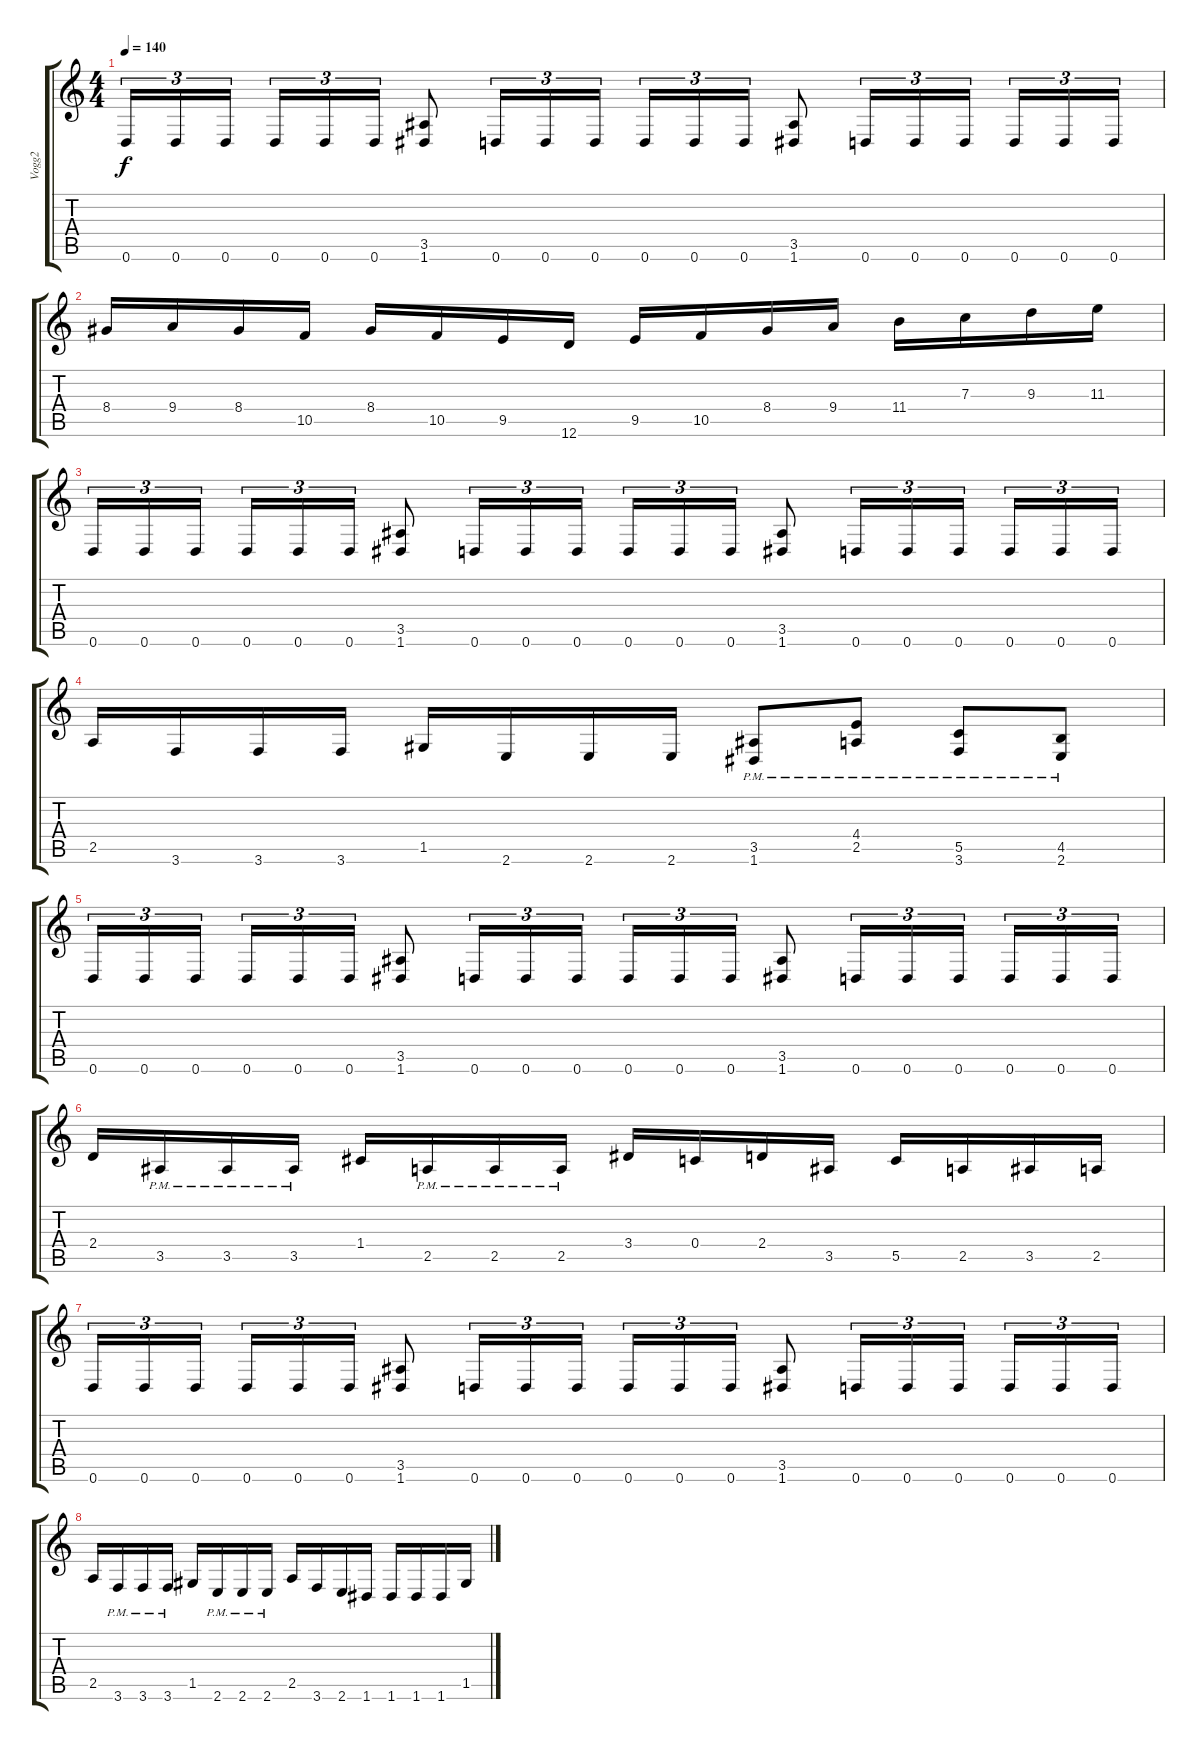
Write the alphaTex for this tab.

\track ("Vogg2" "Vogg2") {instrument distortionguitar}
\staff {score tabs}
\tuning (D4 A3 F3 C3 G2 D2) {hide}
\ts (4 4)
\tempo 140
\clef g2
\ks c
0.6.16{tu (3 2) dy f} 0.6.16{tu (3 2)} 0.6.16{tu (3 2)} 0.6.16{tu (3 2)} 0.6.16{tu (3 2)} 0.6.16{tu (3 2)} (3.5 1.6).8 0.6.16{tu (3 2)} 0.6.16{tu (3 2)} 0.6.16{tu (3 2)} 0.6.16{tu (3 2)} 0.6.16{tu (3 2)} 0.6.16{tu (3 2)} (3.5 1.6).8 0.6.16{tu (3 2)} 0.6.16{tu (3 2)} 0.6.16{tu (3 2)} 0.6.16{tu (3 2)} 0.6.16{tu (3 2)} 0.6.16{tu (3 2)} |
8.4.16 9.4.16 8.4.16 10.5.16 8.4.16 10.5.16 9.5.16 12.6.16 9.5.16 10.5.16 8.4.16 9.4.16 11.4.16 7.3.16 9.3.16 11.3.16 |
0.6.16{tu (3 2)} 0.6.16{tu (3 2)} 0.6.16{tu (3 2)} 0.6.16{tu (3 2)} 0.6.16{tu (3 2)} 0.6.16{tu (3 2)} (3.5 1.6).8 0.6.16{tu (3 2)} 0.6.16{tu (3 2)} 0.6.16{tu (3 2)} 0.6.16{tu (3 2)} 0.6.16{tu (3 2)} 0.6.16{tu (3 2)} (3.5 1.6).8 0.6.16{tu (3 2)} 0.6.16{tu (3 2)} 0.6.16{tu (3 2)} 0.6.16{tu (3 2)} 0.6.16{tu (3 2)} 0.6.16{tu (3 2)} |
2.5.16 3.6.16 3.6.16 3.6.16 1.5.16 2.6.16 2.6.16 2.6.16 (3.5{pm} 1.6{pm}).8 (4.4{pm} 2.5{pm}).8 (5.5{pm} 3.6{pm}).8 (4.5{pm} 2.6{pm}).8 |
0.6.16{tu (3 2)} 0.6.16{tu (3 2)} 0.6.16{tu (3 2)} 0.6.16{tu (3 2)} 0.6.16{tu (3 2)} 0.6.16{tu (3 2)} (3.5 1.6).8 0.6.16{tu (3 2)} 0.6.16{tu (3 2)} 0.6.16{tu (3 2)} 0.6.16{tu (3 2)} 0.6.16{tu (3 2)} 0.6.16{tu (3 2)} (3.5 1.6).8 0.6.16{tu (3 2)} 0.6.16{tu (3 2)} 0.6.16{tu (3 2)} 0.6.16{tu (3 2)} 0.6.16{tu (3 2)} 0.6.16{tu (3 2)} |
2.4.16 3.5{pm}.16 3.5{pm}.16 3.5{pm}.16 1.4.16 2.5{pm}.16 2.5{pm}.16 2.5{pm}.16 3.4.16 0.4.16 2.4.16 3.5.16 5.5.16 2.5.16 3.5.16 2.5.16 |
0.6.16{tu (3 2)} 0.6.16{tu (3 2)} 0.6.16{tu (3 2)} 0.6.16{tu (3 2)} 0.6.16{tu (3 2)} 0.6.16{tu (3 2)} (3.5 1.6).8 0.6.16{tu (3 2)} 0.6.16{tu (3 2)} 0.6.16{tu (3 2)} 0.6.16{tu (3 2)} 0.6.16{tu (3 2)} 0.6.16{tu (3 2)} (3.5 1.6).8 0.6.16{tu (3 2)} 0.6.16{tu (3 2)} 0.6.16{tu (3 2)} 0.6.16{tu (3 2)} 0.6.16{tu (3 2)} 0.6.16{tu (3 2)} |
2.5.16 3.6{pm}.16 3.6{pm}.16 3.6{pm}.16 1.5.16 2.6{pm}.16 2.6{pm}.16 2.6{pm}.16 2.5.16 3.6.16 2.6.16 1.6.16 1.6.16 1.6.16 1.6.16 1.5.16
